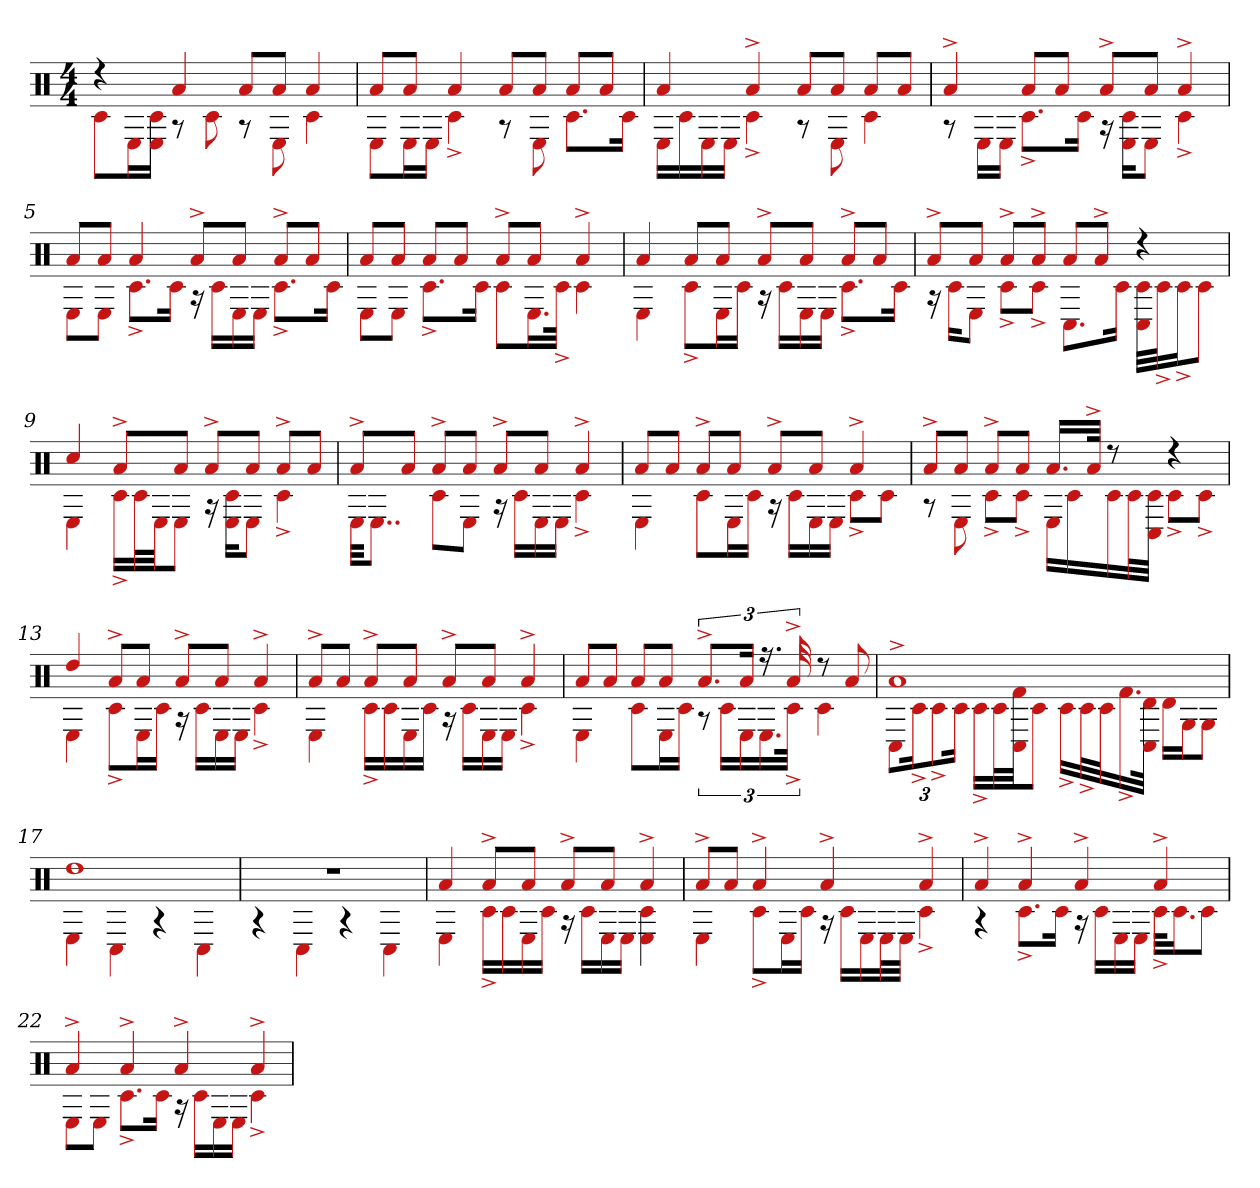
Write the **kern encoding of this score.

**kern
*part1
*staff1
*clefX
*k[]
*M4/4
=1
*^
4r	8c#L
.	16EL
.	16E 16c#JJ
4a	8r
.	8c#
8aL	8r
8aJ	8E
4a	4c#
=2	=2
8aL	8EL
8aJ	16EL
.	16EJJ
4a	4c#^
8aL	8r
8aJ	8E
8aL	8.c#L
8aJ	.
.	16c#Jk
=3	=3
4a	16ELL
.	16c#
.	16E
.	16EJJ
4a^	4c#^
8aL	8r
8aJ	8E
8aL	4c#
8aJ	.
=4	=4
4a^	8r
.	16ELL
.	16EJJ
8aL	8.c#^L
8aJ	.
.	16c#Jk
8a^L	16r
.	16c# 16EKL
8aJ	8EJ
4a^	4c#^
=5	=5
8aL	8EL
8aJ	8EJ
4a	8.c#^L
.	16c#Jk
8a^L	16r
.	16c#LL
8aJ	16E
.	16EJJ
8a^L	8.c#^L
8aJ	.
.	16c#Jk
=6	=6
8aL	8EL
8aJ	8EJ
8aL	8.c#^L
8aJ	.
.	16c#Jk
8a^L	8c#L
8aJ	16.EL
.	32c#^JJk
4a^	4c#
=7	=7
4a	4E
8aL	8c#^L
8aJ	16EL
.	16c#JJ
8a^L	16r
.	16c#LL
8aJ	16E
.	16EJJ
8a^L	8.c#^L
8aJ	.
.	16c#Jk
=8	=8
8a^L	16r
.	16c#KL
8aJ	8EJ
8a^L	8c#^L
8a^J	8c#^J
8aL	8.C#L
8a^J	.
.	16c#Jk
4r	32C# 32c#LLL
.	32c#^J
.	16c#^J
.	8c#J
=9	=9
4cc#	4E
8a^L	16c#^LL
.	32c#L
.	32EJJ
8aJ	8EJ
8a^L	16r
.	16c# 16EKL
8aJ	8EJ
8a^L	4c#^
8aJ	.
=10	=10
8a^L	32EKKL
.	8..EJ
8aJ	.
8a^L	8c#L
8aJ	8EJ
8a^L	16r
.	16c#LL
8aJ	16E
.	16EJJ
4a^	4c#^
=11	=11
8aL	4E
8aJ	.
8a^L	8c#L
8aJ	16EL
.	16c#JJ
8a^L	16r
.	16c#LL
8aJ	16E
.	16EJJ
4a^	8c#^L
.	8c#J
=12	=12
8a^L	8r
8aJ	8E
8a^L	8c#^L
8aJ	8c#^J
16.aLL	16ELL
.	16c#
32a^JJk	.
8r	16c#
.	32c#L
.	32C# 32c#JJJ
4r	8c#^L
.	8c#^J
=13	=13
4dd	4E
8a^L	8c#^L
8aJ	16EL
.	16c#JJ
8a^L	16r
.	16c#LL
8aJ	16E
.	16EJJ
4a^	4c#^
=14	=14
8a^L	4E
8aJ	.
8a^L	16c#^LL
.	16c#
8aJ	16E
.	16c#JJ
8a^L	16r
.	16c#LL
8aJ	16E
.	16EJJ
4a^	4c#^
=15	=15
8aL	4E
8aJ	.
8aL	8c#L
8aJ	16EL
.	16c#JJ
12.a^L	12r
.	24c#LL
24aJk	24E
24.r	24.E
48a^	48c#^JJk
8r	4c#
8a	.
=16	=16
1a^	12C#L
.	24c#^k
.	12c#^
.	24c#Jk
.	16c#^LL
.	32c#L
.	32C# 32f#JJ
.	8c#J
.	16c#^LL
.	32c#^L
.	32c#J
.	16.f#^
.	32C# 32dJJk
.	16dLL
.	16GJ
.	8GJ
=17	=17
1dd	4E
.	4C#
.	4r
.	4C#
=18	=18
1r	4r
.	4C#
.	4r
.	4C#
=19	=19
4a	4E
8a^L	16c#^LL
.	16c#
8aJ	16E
.	16c#JJ
8a^L	16r
.	16c#LL
8aJ	16E
.	16EJJ
4a^	4E 4c#
=20	=20
8a^L	4E
8aJ	.
4a^	8c#^L
.	16EL
.	16c#JJ
4a^	16r
.	16c#LL
.	16E
.	32EL
.	32EJJJ
4a^	4c#^
=21	=21
4a^	4r
4a^	8.c#^L
.	16c#Jk
4a^	16r
.	16c#LL
.	16E
.	16EJJ
4a^	32c#^KLL
.	16.c#J
.	8c#J
=22	=22
4a^	8EL
.	8EJ
4a^	8.c#^L
.	16c#Jk
4a^	16r
.	16c#LL
.	16E
.	16EJJ
4a^	4c#^
*v	*v
=
*-
